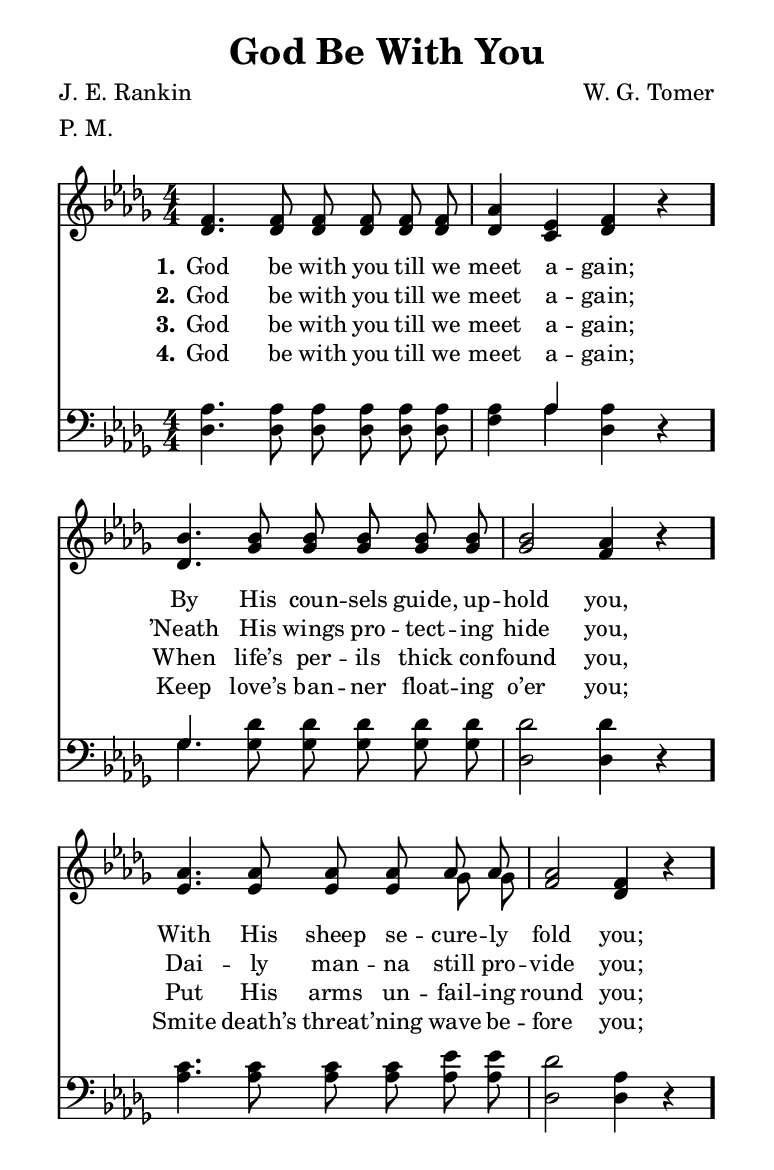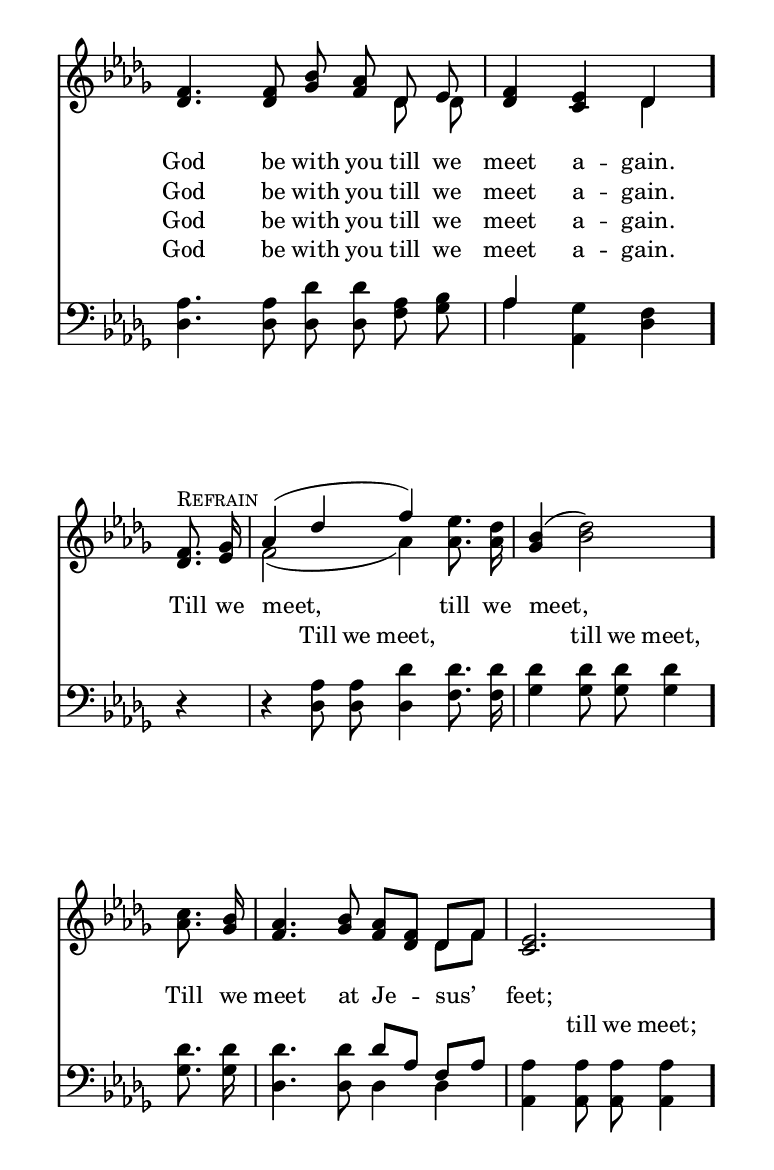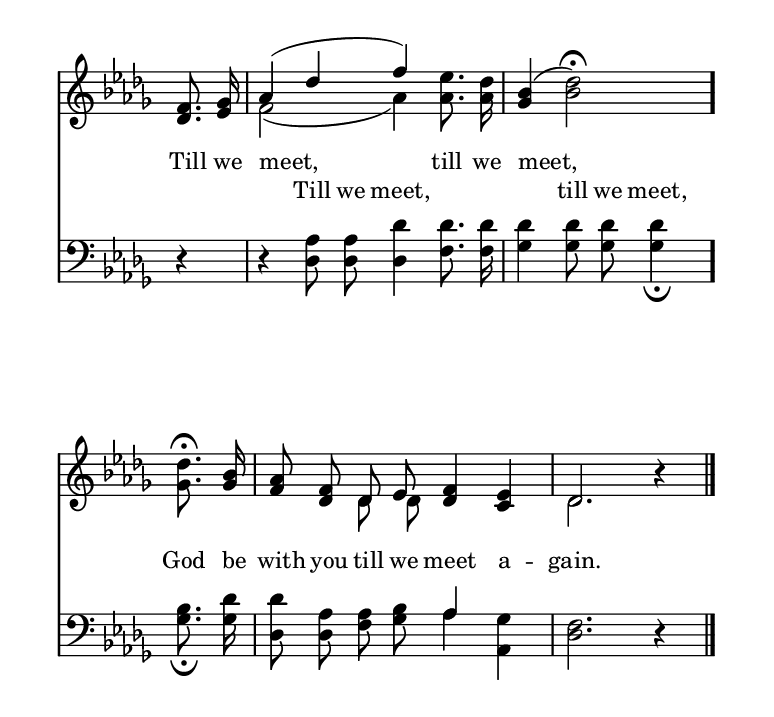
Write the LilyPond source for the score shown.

\include "common/global.ily"
\paper {
  \include "common/paper.ily"
  ragged-last-bottom = ##t
  page-count = #(cond (is-eogsized 2) (#t #f))
  system-count = #(cond (is-eogsized 6) (#t #f))
}

\header{
  hymnnumber = "159"
  title = "God Be With You"
  tunename = ""
  meter = "P. M."
  poet = "J. E. Rankin"
  composer = "W. G. Tomer"
  %copyright = ""
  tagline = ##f
}

ta = { \tempo 4=80 }
tb = { \tempo 4=40 }

global = {
  \include "common/overrides.ily"
  \override Staff.TimeSignature.style = #'numbered
  \time 4/4
  \override Score.MetronomeMark.transparent = ##t % hide all fermata changes too
  \ta
  \key des \major
  \autoBeamOff
}

notesSoprano = {
\global
\relative c' {

  f4. f8 f f f f | aes4 ees f r4 |
  bes4. bes8 bes bes bes bes | bes2 aes4 r4 |
  aes4. aes8 aes aes aes aes | aes2 f4 r4 |
  f4. f8 bes aes des, ees | f4 ees des

  << s^\markup { \small \caps "Refrain" }
  { f8. ges16 | aes4( des f) ees8. des16 | bes4( des2) } >>
  c8. bes16 | aes4. bes8 aes[ f] des[ f] | ees2.
  f8. ges16 | aes4( des f) ees8. des16 | bes4( des2) \fermata
  des8. \fermata bes16 | aes8 f des ees f4 ees | des2. r4

  \bar "|."

}
}

notesAlto = {
\global
\relative e' {

  des4. des8 des des des des | des4 c des r |
  des4. ges8 ges ges ges ges | ges2 f4 r |
  ees4. ees8 ees ees ges ges | f2 des4 r |
  des4. des8 ges f des des | des4 c des

  des8. ees16 | f2( aes4) aes8. aes16 | ges4( bes2)
  aes8. ges16 | f4. ges8 f[ des] des[ f] | c2.
  des8. ees16 | f2( aes4) aes8. aes16 | ges4( bes2)
  ges8. ges16 | f8 des des des des4 c | des2. r4

}
}

notesTenor = {
\global
\relative a {

  aes4. aes8 aes aes aes aes | aes4 aes aes r |
  ges4. des'8 des des des des | des2 des4 r |
  c4. c8 c c ees ees | des2 aes4 r |
  aes4. aes8 des des aes bes | aes4 ges f

  r4 | r4 aes8 aes des4 des8. des16 | des4 des8 des des4
  des8. des16 | des4. des8 des[ aes] f[ aes] | aes4 aes8 aes8 aes4
  r4 | r4 aes8 aes des4 des8. des16 | des4 des8 des des4
  bes8. des16 | des8 aes aes bes aes4 ges | f2. r4

}
}

notesBass = {
\global
\relative f {

  des4. des8 des des des des | f4 aes des, r |
  ges4. ges8 ges ges ges ges | des2 des4 r |
  aes'4. aes8 aes aes aes aes | des,2 des4 r |
  des4. des8 des des f ges | aes4 aes, des

  r4 | r des8 des des4 f8. f16 | ges4 ges8 ges ges4
  ges8. ges16 | des4. des8 des4 des | aes4 aes8 aes aes4 r4 |
  r4 des8 des des4 f8. f16 | ges4 ges8 ges \tb ges4_\fermata
  ges8._\fermata \ta ges16 | des8 des f ges aes4 aes, | des2. r4

}
}

Refrain = \lyricmode {

\break
Till we meet,__ till we meet,__  \bar "."
Till we meet at Je -- sus’ feet; \bar "."
Till we meet,__ till we meet,__ \bar "."
God be with you till we meet a -- gain. \bar "."

}

wordsA = \lyricmode {
\set stanza = "1."

God be with you till we meet a -- gain; \bar "."
By His coun -- sels guide, up -- hold you, \bar "."
With His sheep se -- cure -- ly fold you; \bar "."
God be with you till we meet a -- gain. \bar "."

}

wordsB = \lyricmode {
\set stanza = "2."

God be with you till we meet a -- gain;
’Neath His wings pro -- tect -- ing hide you,
Dai -- ly man -- na still pro -- vide you;
God be with you till we meet a -- gain.

\Refrain

}

wordsC = \lyricmode {
\set stanza = "3."

God be with you till we meet a -- gain;
When life’s per -- ils thick con -- found you,
Put His arms un -- fail -- ing round you;
God be with you till we meet a -- gain.

}

wordsD = \lyricmode {
\set stanza = "4."

God be with you till we meet a -- gain;
Keep love’s ban -- ner float -- ing o’er you;
Smite death’s threat -- ’ning wave be -- fore you;
God be with you till we meet a -- gain.

}

underWords = \lyricmode {

{ \repeat unfold 34 { \skip 4 } }
Till we meet,
{ \repeat unfold 3 { \skip 4 } }
till we meet,
{ \repeat unfold 7 { \skip 4 } }
till we meet;
Till we meet,
{ \repeat unfold 3 { \skip 4 } }
till we meet,

}

\score {
  \context ChoirStaff <<
    \context Staff = upper <<
      \set Staff.autoBeaming = ##f
      \set ChoirStaff.systemStartDelimiter = #'SystemStartBar
      \set ChoirStaff.printPartCombineTexts = ##f
      \partcombine #'(2 . 9) \notesSoprano \notesAlto
      \context NullVoice = sopranos { \voiceOne << \notesSoprano >> }
      \context NullVoice = altos { \voiceTwo << \notesAlto >> }
      \context Lyrics = one   \lyricsto sopranos \wordsA
      \context Lyrics = two   \lyricsto sopranos \wordsB
      \context Lyrics = three \lyricsto sopranos \wordsC
      \context Lyrics = four  \lyricsto sopranos \wordsD
    >>
    \context Staff = men <<
      \set Staff.autoBeaming = ##f
      \clef bass
      \set ChoirStaff.printPartCombineTexts = ##f
      \partcombine #'(2 . 9) \notesTenor \notesBass
      \context NullVoice = tenors { \voiceOne << \notesTenor >> }
      \context NullVoice = basses { \voiceTwo << \notesBass >> }
    >>
    \context Lyrics = three \lyricsto tenors \underWords
  >>
  \layout {
    \include "common/layout.ily"
  }
  \midi{
    \include "common/midi.ily"
  }
}

\version "2.19.49"  % necessary for upgrading to future LilyPond versions.

% vi:set et ts=2 sw=2 ai nocindent syntax=lilypond:
